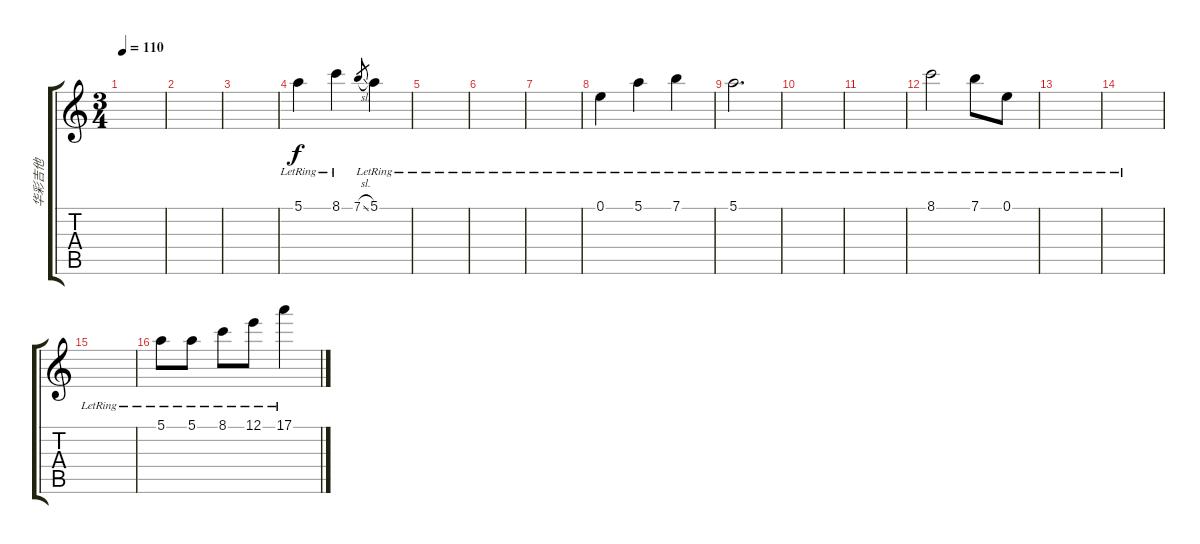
\track ("华彩吉他" "华彩吉他") {instrument acousticguitarnylon}
\staff {score tabs}
\tuning (E4 B3 G3 D3 A2 E2) {hide}
\ts (3 4)
\tempo 110
\clef g2
\ks c
|
|
|
5.1{lr}.4 8.1{lr}.4 7.1{sl}.8{gr} 5.1{lr}.4 |
|
|
|
0.1{lr}.4 5.1{lr}.4 7.1{lr}.4 |
5.1{lr}.2{d} |
|
|
8.1{lr}.2 7.1{lr}.8 0.1{lr}.8 |
|
|
|
5.1{lr}.8 5.1{lr}.8 8.1{lr}.8 12.1{lr}.8 17.1{lr}.4
